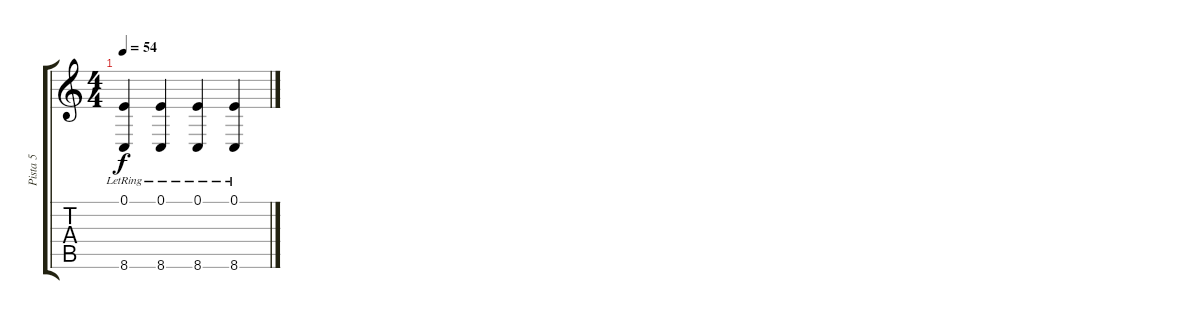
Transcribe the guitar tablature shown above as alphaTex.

\track ("Pista 5" "Pista 5") {instrument stringensemble1}
\staff {score tabs}
\tuning (E4 B3 G3 D3 A2 E2) {hide}
\ts (4 4)
\tempo 54
\clef g2
\ks c
(0.1{lr} 8.6{lr}).4{dy f} (0.1{lr} 8.6{lr}).4 (0.1{lr} 8.6{lr}).4 (0.1{lr} 8.6{lr}).4
